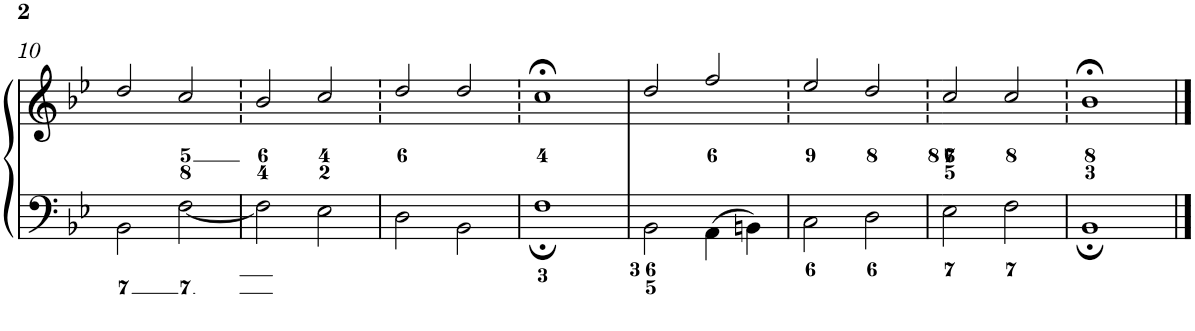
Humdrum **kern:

**kern	**kern
*part1	*part1
*staff2	*staff1
*I"Piano	*
*I'Pno.	*
!!LO:PB:g=z
*clefF4	*clefG2
*k[b-e-]	*k[b-e-]
*B-:	*B-:
*M4/4	*M4/4
*met(c)	*met(c)
=10	=10
2BB-\	2dd/
[<2F\	2cc/
=11	=11
2F\]	2b-/
2E-\	2cc/
=12	=12
2D\	2dd/
2BB-\	2dd/
=13	=13
1F;	1cc;<
=14	=14
2BB-\	2dd/
4AA\	2ff/
4BBn\	.
=15	=15
2C\	2ee-/
2D\	2dd/
=16	=16
2E-\	2cc/
2F\	2cc/
=17	=17
1BB-;	1b-;<
==	==
*-	*-
